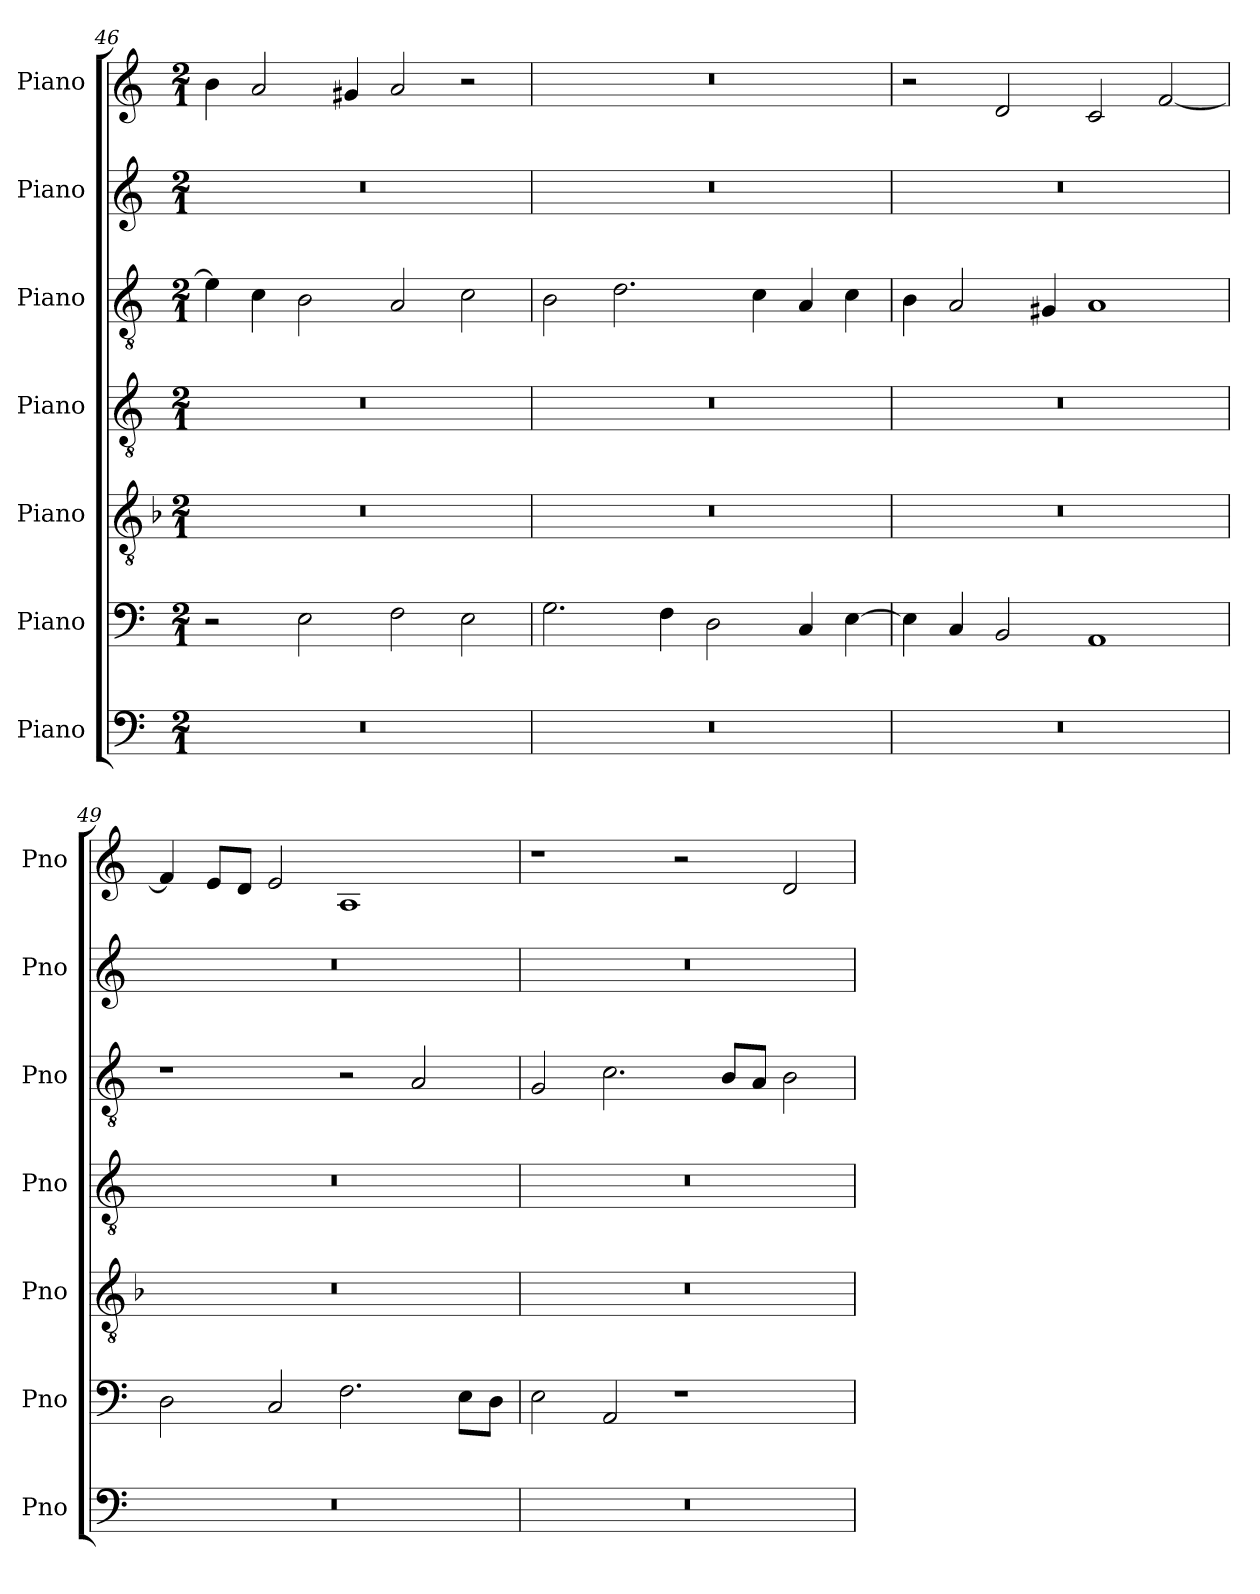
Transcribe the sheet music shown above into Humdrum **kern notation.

**kern	**kern	**kern	**kern	**kern	**kern	**kern
*part7	*part6	*part5	*part4	*part3	*part2	*part1
*staff7	*staff6	*staff5	*staff4	*staff3	*staff2	*staff1
*I"Piano	*I"Piano	*I"Piano	*I"Piano	*I"Piano	*I"Piano	*I"Piano
*I'Pno	*I'Pno	*I'Pno	*I'Pno	*I'Pno	*I'Pno	*I'Pno
*clefF4	*clefF4	*clefGv2	*clefGv2	*clefGv2	*clefG2	*clefG2
*k[]	*k[]	*k[b-]	*k[]	*k[]	*k[]	*k[]
*M2/1	*M2/1	*M2/1	*M2/1	*M2/1	*M2/1	*M2/1
=46	=46	=46	=46	=46	=46	=46
0r	2r	0r	0r	4e\]	0r	4b\
.	.	.	.	4c\	.	2a/
.	2E\	.	.	2B\	.	.
.	.	.	.	.	.	4g#X/
.	2F\	.	.	2A/	.	2a/
.	2E\	.	.	2c\	.	2r
!!LO:LB:g=z
=47	=47	=47	=47	=47	=47	=47
0r	2.G\	0r	0r	2B\	0r	0r
.	.	.	.	2.d\	.	.
.	4F\	.	.	.	.	.
.	2D\	.	.	.	.	.
.	.	.	.	4c\	.	.
.	4C/	.	.	4A/	.	.
.	[4E\	.	.	4c\	.	.
=48	=48	=48	=48	=48	=48	=48
0r	4E\]	0r	0r	4B\	0r	2r
.	4C/	.	.	2A/	.	.
.	2BB/	.	.	.	.	2d/
.	.	.	.	4G#X/	.	.
.	1AA	.	.	1A	.	2c/
.	.	.	.	.	.	[2f/
=49	=49	=49	=49	=49	=49	=49
0r	2D\	0r	0r	1r	0r	4f/]
.	.	.	.	.	.	8e/L
.	.	.	.	.	.	8d/J
.	2C/	.	.	.	.	2e/
.	2.F\	.	.	2r	.	1A
.	.	.	.	2A/	.	.
.	8E\L	.	.	.	.	.
.	8D\J	.	.	.	.	.
!!LO:PB:g=z
=50	=50	=50	=50	=50	=50	=50
0r	2E\	0r	0r	2G/	0r	1r
.	2AA/	.	.	2.c\	.	.
.	1r	.	.	.	.	2r
.	.	.	.	8B/L	.	.
.	.	.	.	8A/J	.	.
.	.	.	.	2B\	.	2d/
=	=	=	=	=	=	=
*-	*-	*-	*-	*-	*-	*-
